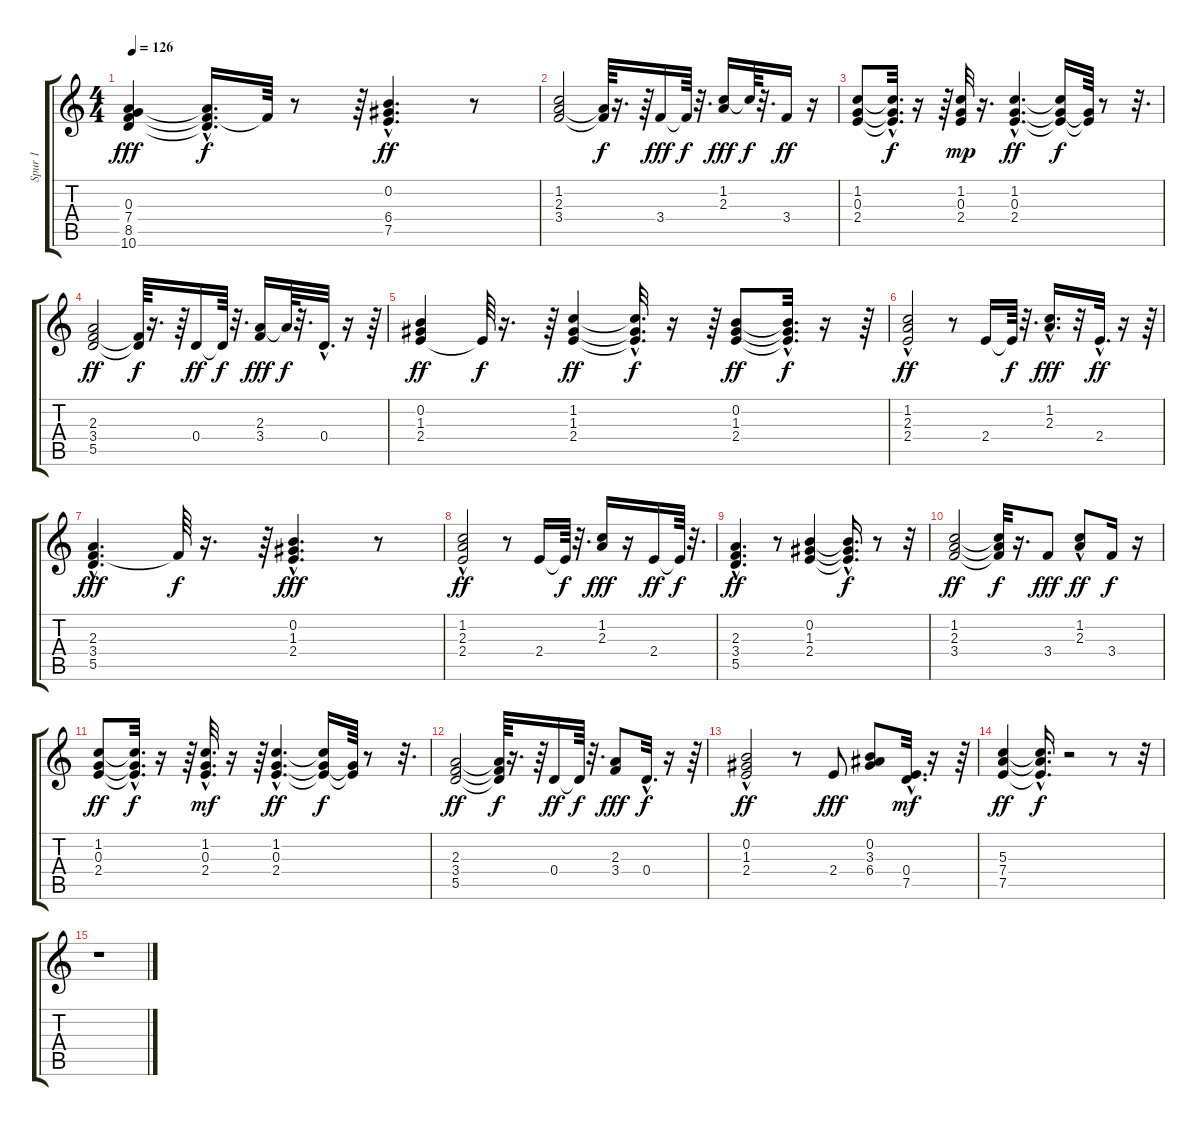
\track ("Spur 1" "Spur 1") {instrument acousticguitarnylon}
\staff {score tabs}
\tuning (E4 B3 G3 D3 A2 E2) {hide}
\ts (4 4)
\tempo 126
\clef g2
\ks c
(0.3 7.4 8.5 10.6).4{dy fff} (7.4{hac t} 8.5{hac t} 10.6{hac t}).16{d dy f} 8.5{t}.64 r.8 r.64 (0.2 6.4{hac} 7.5).4{d dy ff} r.8 |
(1.2 2.3 3.4).2 (2.3{t} 3.4{t}).64{dy f} r.16{d} r.64 3.4.16{dy fff} 3.4{t}.64{dy f} r.32{d} (1.2 2.3).16{dy fff} 1.2{t}.64{dy f} r.32{d} 3.4.16{dy ff} r.16 |
(1.2 0.3 2.4).8 (1.2{t} 0.3{hac t} 2.4{hac t}).32{d dy f} r.16 r.64 (1.2 0.3 2.4).32{dy mp} r.16{d} (1.2{hac} 0.3{hac} 2.4{hac}).4{d dy ff} (1.2{t} 0.3{t} 2.4{t}).16{dy f} (0.3{t} 2.4{t}).64 r.8 r.32{d} |
(2.3 3.4 5.5).2{dy ff} (3.4{t} 5.5{t}).64{dy f} r.16{d} r.64 0.4.16{dy ff} 0.4{t}.64{dy f} r.32{d} (2.3 3.4).16{dy fff} 2.3{t}.64{dy f} r.32{d} 0.4{hac}.32{d} r.16 r.64 |
(0.2 1.3 2.4).4{dy ff} 2.4{t}.64{dy f} r.16{d} r.64 (1.2 1.3 2.4).4{dy ff} (1.2{t} 1.3{hac t} 2.4{hac t}).32{d dy f} r.16 r.64 (0.2 1.3 2.4).8{dy ff} (0.2{t} 1.3{hac t} 2.4{t}).32{d dy f} r.16 r.64 |
(1.2{hac} 2.3 2.4).2{dy ff} r.8 2.4.16 2.4{t}.64{dy f} r.32{d} (1.2{hac} 2.3).16{d dy fff} r.32 2.4{hac}.32{d dy ff} r.16 r.64 |
(2.3{hac} 3.4{hac} 5.5{hac}).4{d dy fff} 3.4{t}.64{dy f} r.16{d} r.64 (0.2 1.3{hac} 2.4).4{d dy fff} r.8 |
(1.2{hac} 2.3{hac} 2.4).2{dy ff} r.8 2.4.16 2.4{t}.64{dy f} r.32{d} (1.2 2.3).16{dy fff} r.16 2.4.16{dy ff} 2.4{t}.64{dy f} r.32{d} |
(2.3 3.4{hac} 5.5).4{d dy ff} r.8 (0.2 1.3 2.4).4 (0.2{t} 1.3{hac t} 2.4{hac t}).16{d dy f} r.8 r.32 |
(1.2 2.3 3.4).2{dy ff} (1.2{t} 2.3{t} 3.4{t}).32{dy f} r.16{d} 3.4.8{dy fff} (1.2 2.3{hac}).8{dy ff} 3.4.16{dy f} r.16 |
(1.2 0.3 2.4).8{dy ff} (1.2{hac t} 0.3{t} 2.4{hac t}).32{d dy f} r.16 r.64 (1.2{hac} 0.3{hac} 2.4{hac}).32{d dy mf} r.16 r.64 (1.2{hac} 0.3{hac} 2.4{hac}).4{d dy ff} (1.2{t} 0.3{t} 2.4{t}).16{dy f} (0.3{t} 2.4{t}).64 r.8 r.32{d} |
(2.3 3.4 5.5).2{dy ff} (2.3{t} 3.4{t} 5.5{t}).64{dy f} r.16{d} r.64 0.4.16{dy ff} 0.4{t}.64{dy f} r.32{d} (2.3 3.4).8{dy fff} 0.4{hac}.32{d dy f} r.16 r.64 |
(0.2{hac} 1.3{hac} 2.4).2{dy ff instrument blownbottle} r.8 2.4.8{dy fff} (0.2 3.3 6.4).8 (0.4 7.5{hac}).32{d dy mf} r.16 r.64 |
(5.3 7.4 7.5).4{dy ff} (5.3{hac t} 7.4{hac t} 7.5{t}).16{d dy f} r.2 r.8 r.32 |
r.1
